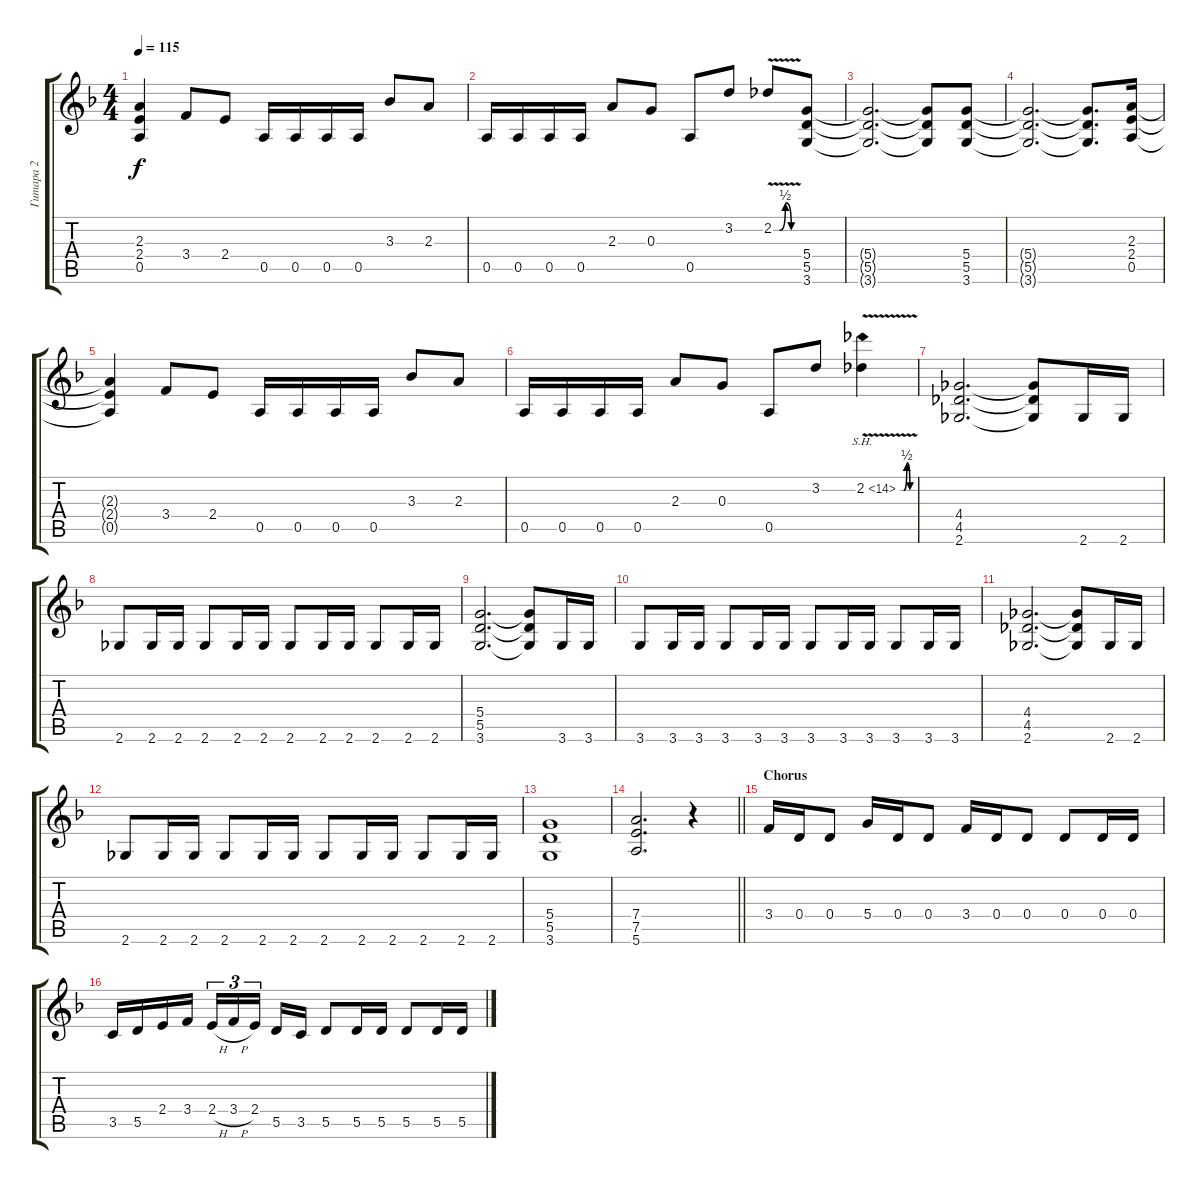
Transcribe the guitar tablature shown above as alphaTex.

\track ("Гитара 2" "Гитара 2") {instrument distortionguitar}
\staff {score tabs}
\tuning (E4 B3 G3 D3 A2 E2) {hide}
\ts (4 4)
\tempo 115
\clef g2
\ks dminor
(2.3{t} 2.4{t} 0.5{t}).4{dy f} 3.4.8{volume 15} 2.4.8 0.5.16 0.5.16 0.5.16 0.5.16 3.3.8{volume 13} 2.3.8 |
0.5.16 0.5.16 0.5.16 0.5.16 2.3.8{volume 15} 0.3.8 0.5.8{volume 13} 3.2.8{volume 15} 2.2{be (custom 0 0 14 0 28 2 42 0 60 0) v}.8 (5.4 5.5 3.6).8{volume 13} |
(5.4{t} 5.5{t} 3.6{t}).2{d} (5.4{t} 5.5{t} 3.6{t}).8 (5.4 5.5 3.6).8 |
(5.4{t} 5.5{t} 3.6{t}).2{d} (5.4{t} 5.5{t} 3.6{t}).8{d} (2.3 2.4 0.5).16 |
(2.3{t} 2.4{t} 0.5{t}).4 3.4.8{volume 15} 2.4.8 0.5.16 0.5.16 0.5.16 0.5.16 3.3.8{volume 13} 2.3.8 |
0.5.16 0.5.16 0.5.16 0.5.16 2.3.8{volume 15} 0.3.8 0.5.8{volume 13} 3.2.8{volume 15} 2.2{be (custom 0 0 14 0 28 2 42 0 60 0) sh 12 v}.4 |
(4.4 4.5 2.6).2{d} (4.4{t} 4.5{t} 2.6{t}).8 2.6.16 2.6.16 |
2.6.8 2.6.16 2.6.16 2.6.8 2.6.16 2.6.16 2.6.8 2.6.16 2.6.16 2.6.8 2.6.16 2.6.16 |
(5.4 5.5 3.6).2{d} (5.4{t} 5.5{t} 3.6{t}).8 3.6.16 3.6.16 |
3.6.8 3.6.16 3.6.16 3.6.8 3.6.16 3.6.16 3.6.8 3.6.16 3.6.16 3.6.8 3.6.16 3.6.16 |
(4.4 4.5 2.6).2{d} (4.4{t} 4.5{t} 2.6{t}).8 2.6.16 2.6.16 |
2.6.8 2.6.16 2.6.16 2.6.8 2.6.16 2.6.16 2.6.8 2.6.16 2.6.16 2.6.8 2.6.16 2.6.16 |
(5.4 5.5 3.6).1 |
\barLineRight lightlight
(7.4 7.5 5.6).2{d} r.4 |
\section ("" "Chorus")
3.4.16{volume 15} 0.4.16 0.4.8{volume 13} 5.4.16{volume 15} 0.4.16 0.4.8{volume 13} 3.4.16{volume 15} 0.4.16 0.4.8{volume 13} 0.4.8 0.4.16 0.4.16 |
3.5.16 5.5.16 2.4.16 3.4.16 2.4{h}.16{tu (3 2)} 3.4{h}.16{tu (3 2)} 2.4.16{tu (3 2) beam splitsecondary} 5.5.16 3.5.16 5.5.8 5.5.16 5.5.16 5.5.8 5.5.16 5.5.16
